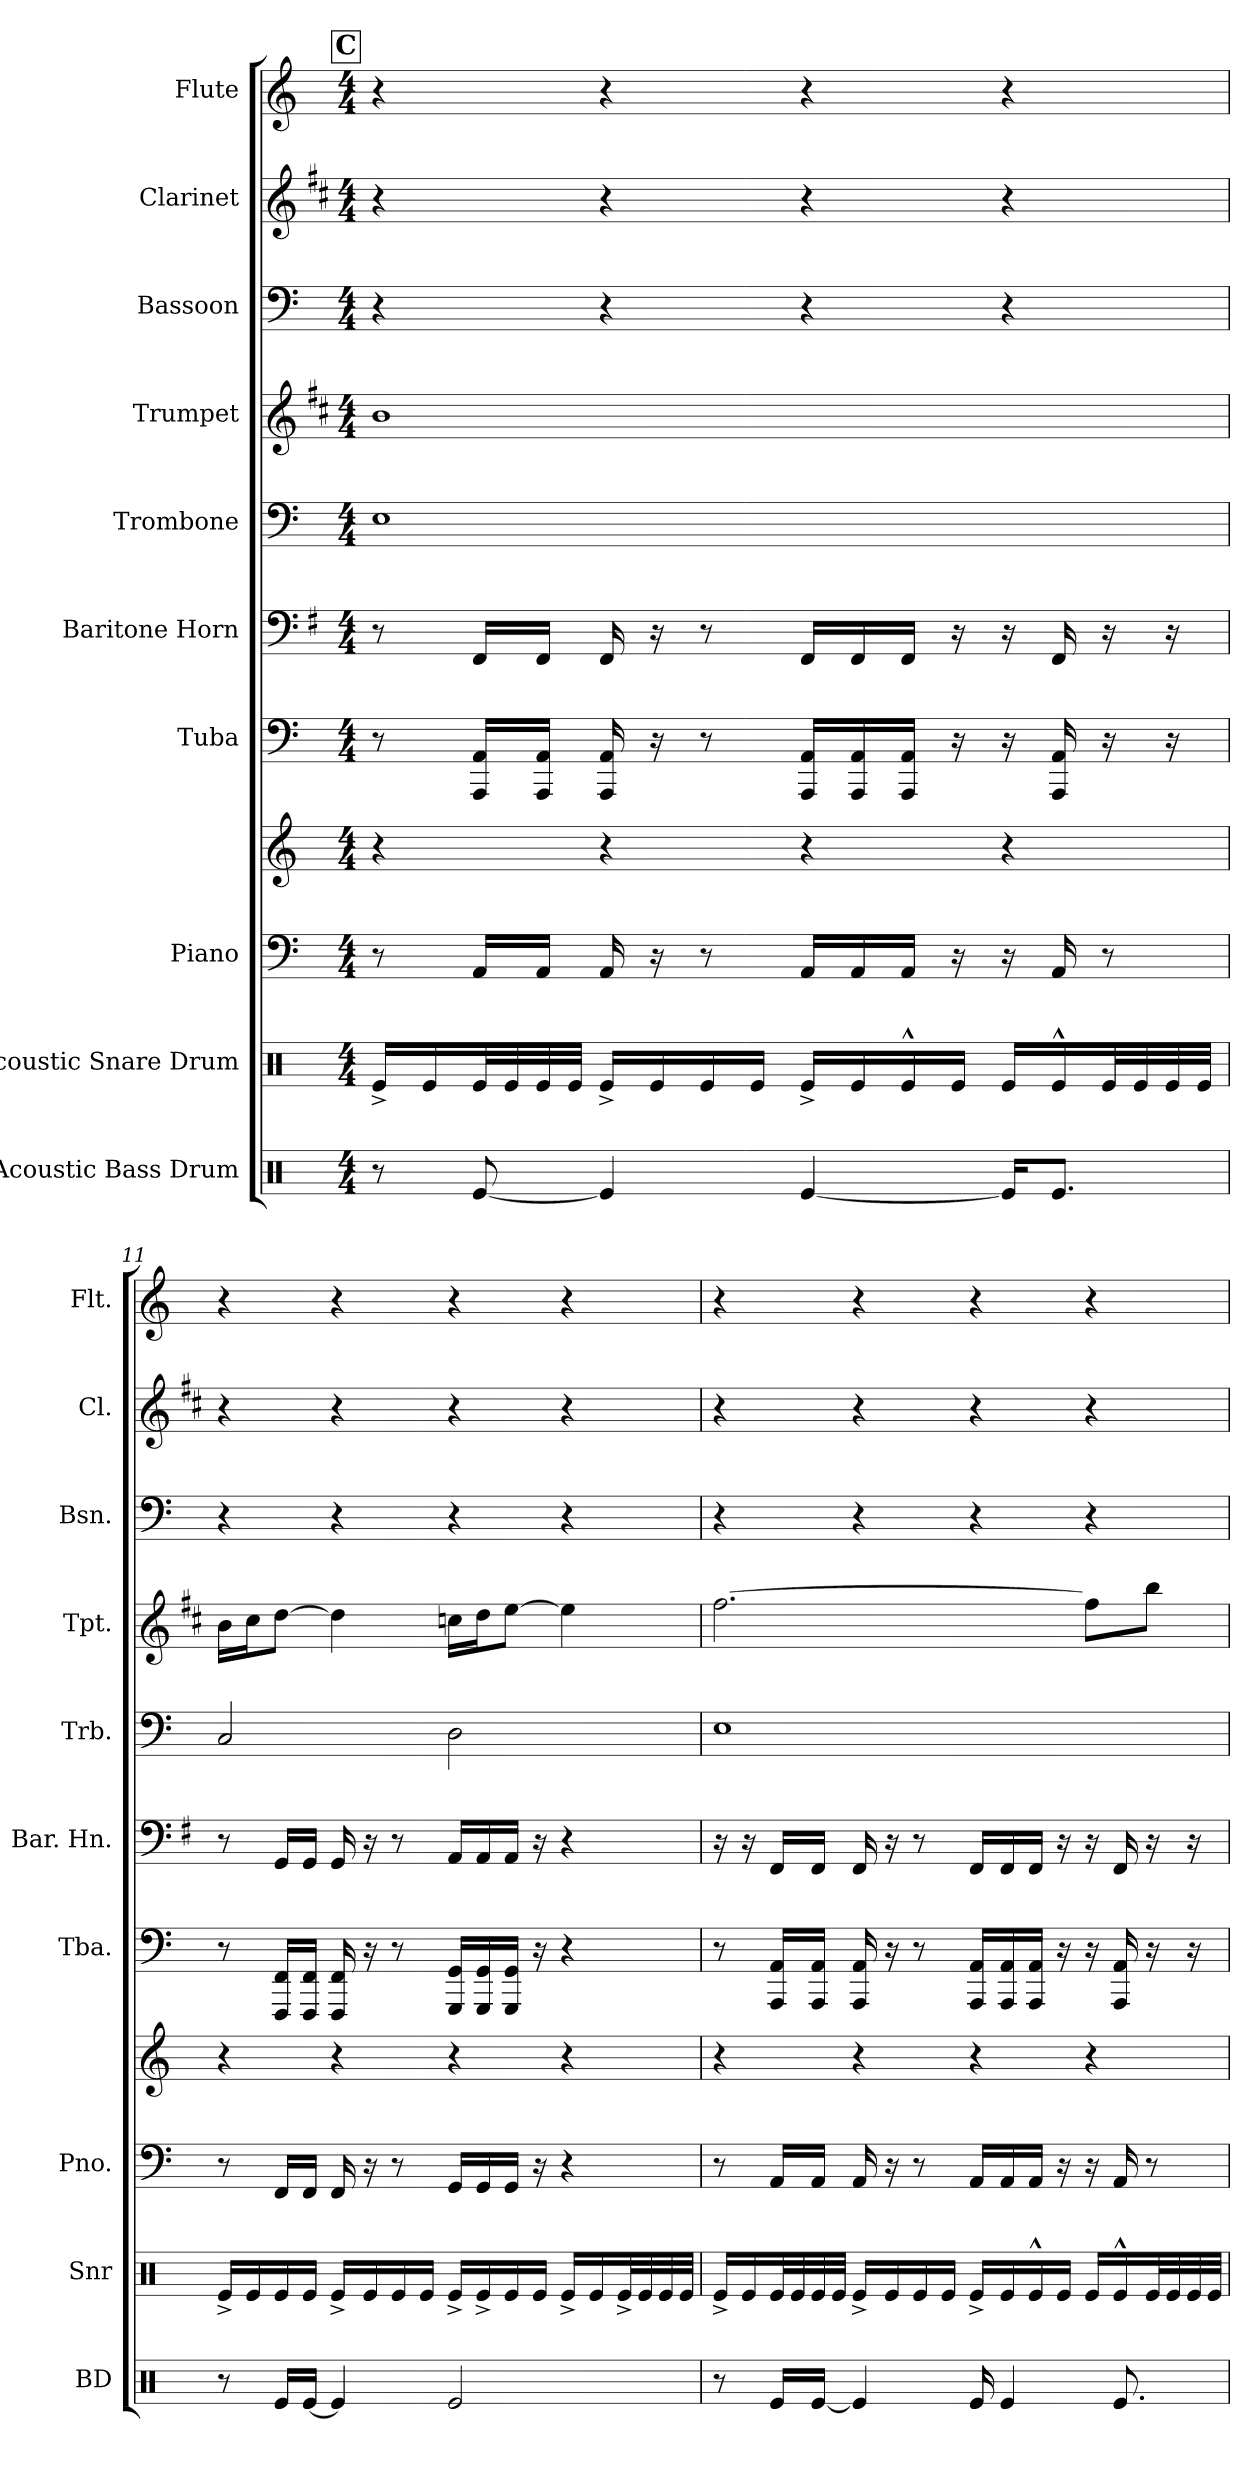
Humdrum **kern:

**kern	**kern	**kern	**kern	**kern	**kern	**kern	**kern	**kern	**kern	**kern
*part10	*part9	*part8	*part8	*part7	*part6	*part5	*part4	*part3	*part2	*part1
*staff11	*staff10	*staff9	*staff8	*staff7	*staff6	*staff5	*staff4	*staff3	*staff2	*staff1
*I"Acoustic Bass Drum	*I"Acoustic Snare Drum	*I"Piano	*	*I"Tuba	*I"Baritone Horn	*I"Trombone	*I"Trumpet	*I"Bassoon	*I"Clarinet	*I"Flute
*I'BD	*I'Snr	*I'Pno.	*	*I'Tba.	*I'Bar. Hn.	*I'Trb.	*I'Tpt.	*I'Bsn.	*I'Cl.	*I'Flt.
*clefX	*clefX	*clefF4	*clefG2	*clefF4	*clefF4	*clefF4	*clefG2	*clefF4	*clefG2	*clefG2
*	*	*	*	*	*ITrd4c7	*	*ITrd1c2	*	*ITrd1c2	*
*k[]	*k[]	*k[]	*k[]	*k[]	*k[]	*k[]	*k[]	*k[]	*k[]	*k[]
*M4/4	*M4/4	*M4/4	*M4/4	*M4/4	*M4/4	*M4/4	*M4/4	*M4/4	*M4/4	*M4/4
!!LO:REH:place=s1:a:t=C
=10	=10	=10	=10	=10	=10	=10	=10	=10	=10	=10
8r	16Re^LL	8r	4r	8r	8r	1E	1a	4r	4r	4r
.	16Re	.	.	.	.	.	.	.	.	.
[8Re	32ReL	16AALL	.	16AA 16AAALL	16BBBLL	.	.	.	.	.
.	32Re	.	.	.	.	.	.	.	.	.
.	32Re	16AAJJ	.	16AA 16AAAJJ	16BBBJJ	.	.	.	.	.
.	32ReJJJ	.	.	.	.	.	.	.	.	.
4Re]	16Re^LL	16AA	4r	16AA 16AAA	16BBB	.	.	4r	4r	4r
.	16Re	16r	.	16r	16r	.	.	.	.	.
.	16Re	8r	.	8r	8r	.	.	.	.	.
.	16ReJJ	.	.	.	.	.	.	.	.	.
[4Re	16Re^LL	16AALL	4r	16AA 16AAALL	16BBBLL	.	.	4r	4r	4r
.	16Re	16AA	.	16AA 16AAA	16BBB	.	.	.	.	.
.	16Re^^	16AAJJ	.	16AA 16AAAJJ	16BBBJJ	.	.	.	.	.
.	16ReJJ	16r	.	16r	16r	.	.	.	.	.
16ReKL]	16ReLL	16r	4r	16r	16r	.	.	4r	4r	4r
8.ReJ	16Re^^	16AA	.	16AA 16AAA	16BBB	.	.	.	.	.
.	32ReL	8r	.	16r	16r	.	.	.	.	.
.	32Re	.	.	.	.	.	.	.	.	.
.	32Re	.	.	16r	16r	.	.	.	.	.
.	32ReJJJ	.	.	.	.	.	.	.	.	.
=11	=11	=11	=11	=11	=11	=11	=11	=11	=11	=11
8r	16Re^LL	8r	4r	8r	8r	2C	16aLL	4r	4r	4r
.	16Re	.	.	.	.	.	16bJ	.	.	.
16ReLL	16Re	16FFLL	.	16FF 16FFFLL	16CCLL	.	[8ccJ	.	.	.
[16ReJJ	16ReJJ	16FFJJ	.	16FF 16FFFJJ	16CCJJ	.	.	.	.	.
4Re]	16Re^LL	16FF	4r	16FF 16FFF	16CC	.	4cc]	4r	4r	4r
.	16Re	16r	.	16r	16r	.	.	.	.	.
.	16Re	8r	.	8r	8r	.	.	.	.	.
.	16ReJJ	.	.	.	.	.	.	.	.	.
2Re	16Re^LL	16GGLL	4r	16GG 16GGGLL	16DDLL	2D	16b-XLL	4r	4r	4r
.	16Re^	16GG	.	16GG 16GGG	16DD	.	16ccJ	.	.	.
.	16Re	16GGJJ	.	16GG 16GGGJJ	16DDJJ	.	[8ddJ	.	.	.
.	16ReJJ	16r	.	16r	16r	.	.	.	.	.
.	16Re^LL	4r	4r	4r	4r	.	4dd]	4r	4r	4r
.	16Re	.	.	.	.	.	.	.	.	.
.	32Re^L	.	.	.	.	.	.	.	.	.
.	32Re	.	.	.	.	.	.	.	.	.
.	32Re	.	.	.	.	.	.	.	.	.
.	32ReJJJ	.	.	.	.	.	.	.	.	.
=12	=12	=12	=12	=12	=12	=12	=12	=12	=12	=12
8r	16Re^LL	8r	4r	8r	16r	1E	[2.ee	4r	4r	4r
.	16Re	.	.	.	16r	.	.	.	.	.
16ReLL	32ReL	16AALL	.	16AA 16AAALL	16BBBLL	.	.	.	.	.
.	32Re	.	.	.	.	.	.	.	.	.
[16ReJJ	32Re	16AAJJ	.	16AA 16AAAJJ	16BBBJJ	.	.	.	.	.
.	32ReJJJ	.	.	.	.	.	.	.	.	.
4Re]	16Re^LL	16AA	4r	16AA 16AAA	16BBB	.	.	4r	4r	4r
.	16Re	16r	.	16r	16r	.	.	.	.	.
.	16Re	8r	.	8r	8r	.	.	.	.	.
.	16ReJJ	.	.	.	.	.	.	.	.	.
16Re	16Re^LL	16AALL	4r	16AA 16AAALL	16BBBLL	.	.	4r	4r	4r
4Re	16Re	16AA	.	16AA 16AAA	16BBB	.	.	.	.	.
.	16Re^^	16AAJJ	.	16AA 16AAAJJ	16BBBJJ	.	.	.	.	.
.	16ReJJ	16r	.	16r	16r	.	.	.	.	.
.	16ReLL	16r	4r	16r	16r	.	8eeL]	4r	4r	4r
8.Re	16Re^^	16AA	.	16AA 16AAA	16BBB	.	.	.	.	.
.	32ReL	8r	.	16r	16r	.	8aaJ	.	.	.
.	32Re	.	.	.	.	.	.	.	.	.
.	32Re	.	.	16r	16r	.	.	.	.	.
.	32ReJJJ	.	.	.	.	.	.	.	.	.
=	=	=	=	=	=	=	=	=	=	=
*-	*-	*-	*-	*-	*-	*-	*-	*-	*-	*-
